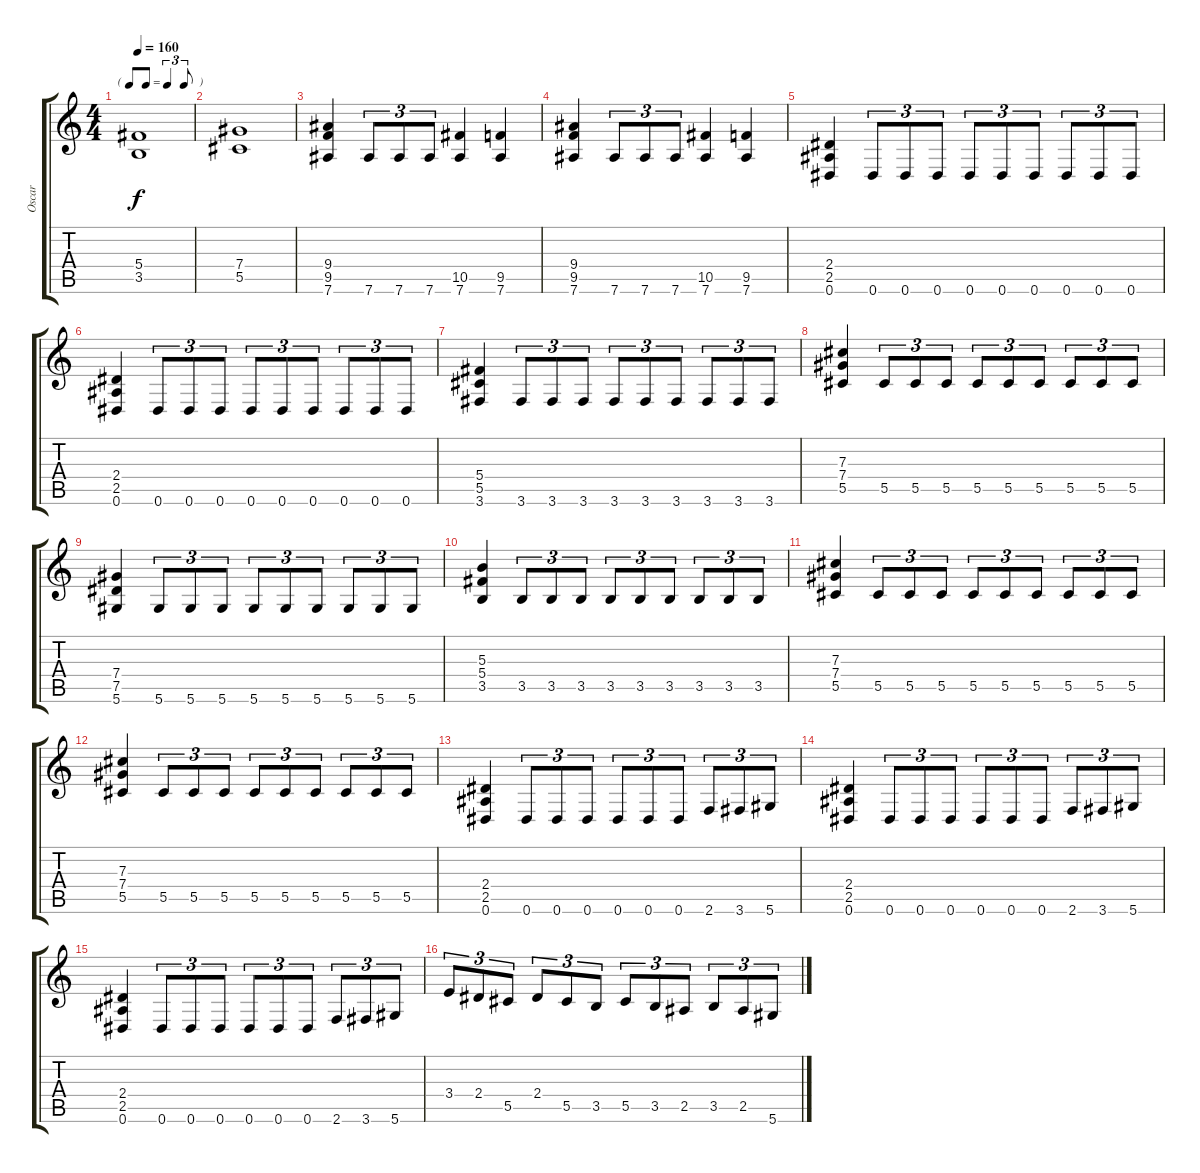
\track ("Oscar" "Oscar") {instrument distortionguitar}
\staff {score tabs}
\tuning (Eb4 Bb3 Gb3 Db3 Ab2 Eb2) {hide}
\ts (4 4)
\tf triplet8th
\tempo 160
\clef g2
\ks c
(5.4 3.5).1{dy f} |
(7.4 5.5).1 |
(9.4 9.5 7.6).4 7.6.8{tu (3 2)} 7.6.8{tu (3 2)} 7.6.8{tu (3 2)} (10.5 7.6).4 (9.5 7.6).4 |
(9.4 9.5 7.6).4 7.6.8{tu (3 2)} 7.6.8{tu (3 2)} 7.6.8{tu (3 2)} (10.5 7.6).4 (9.5 7.6).4 |
(2.4 2.5 0.6).4 0.6.8{tu (3 2)} 0.6.8{tu (3 2)} 0.6.8{tu (3 2)} 0.6.8{tu (3 2)} 0.6.8{tu (3 2)} 0.6.8{tu (3 2)} 0.6.8{tu (3 2)} 0.6.8{tu (3 2)} 0.6.8{tu (3 2)} |
(2.4 2.5 0.6).4 0.6.8{tu (3 2)} 0.6.8{tu (3 2)} 0.6.8{tu (3 2)} 0.6.8{tu (3 2)} 0.6.8{tu (3 2)} 0.6.8{tu (3 2)} 0.6.8{tu (3 2)} 0.6.8{tu (3 2)} 0.6.8{tu (3 2)} |
(5.4 5.5 3.6).4 3.6.8{tu (3 2)} 3.6.8{tu (3 2)} 3.6.8{tu (3 2)} 3.6.8{tu (3 2)} 3.6.8{tu (3 2)} 3.6.8{tu (3 2)} 3.6.8{tu (3 2)} 3.6.8{tu (3 2)} 3.6.8{tu (3 2)} |
(7.3 7.4 5.5).4 5.5.8{tu (3 2)} 5.5.8{tu (3 2)} 5.5.8{tu (3 2)} 5.5.8{tu (3 2)} 5.5.8{tu (3 2)} 5.5.8{tu (3 2)} 5.5.8{tu (3 2)} 5.5.8{tu (3 2)} 5.5.8{tu (3 2)} |
(7.4 7.5 5.6).4 5.6.8{tu (3 2)} 5.6.8{tu (3 2)} 5.6.8{tu (3 2)} 5.6.8{tu (3 2)} 5.6.8{tu (3 2)} 5.6.8{tu (3 2)} 5.6.8{tu (3 2)} 5.6.8{tu (3 2)} 5.6.8{tu (3 2)} |
(5.3 5.4 3.5).4 3.5.8{tu (3 2)} 3.5.8{tu (3 2)} 3.5.8{tu (3 2)} 3.5.8{tu (3 2)} 3.5.8{tu (3 2)} 3.5.8{tu (3 2)} 3.5.8{tu (3 2)} 3.5.8{tu (3 2)} 3.5.8{tu (3 2)} |
(7.3 7.4 5.5).4 5.5.8{tu (3 2)} 5.5.8{tu (3 2)} 5.5.8{tu (3 2)} 5.5.8{tu (3 2)} 5.5.8{tu (3 2)} 5.5.8{tu (3 2)} 5.5.8{tu (3 2)} 5.5.8{tu (3 2)} 5.5.8{tu (3 2)} |
(7.3 7.4 5.5).4 5.5.8{tu (3 2)} 5.5.8{tu (3 2)} 5.5.8{tu (3 2)} 5.5.8{tu (3 2)} 5.5.8{tu (3 2)} 5.5.8{tu (3 2)} 5.5.8{tu (3 2)} 5.5.8{tu (3 2)} 5.5.8{tu (3 2)} |
(2.4 2.5 0.6).4 0.6.8{tu (3 2)} 0.6.8{tu (3 2)} 0.6.8{tu (3 2)} 0.6.8{tu (3 2)} 0.6.8{tu (3 2)} 0.6.8{tu (3 2)} 2.6.8{tu (3 2)} 3.6.8{tu (3 2)} 5.6.8{tu (3 2)} |
(2.4 2.5 0.6).4 0.6.8{tu (3 2)} 0.6.8{tu (3 2)} 0.6.8{tu (3 2)} 0.6.8{tu (3 2)} 0.6.8{tu (3 2)} 0.6.8{tu (3 2)} 2.6.8{tu (3 2)} 3.6.8{tu (3 2)} 5.6.8{tu (3 2)} |
(2.4 2.5 0.6).4 0.6.8{tu (3 2)} 0.6.8{tu (3 2)} 0.6.8{tu (3 2)} 0.6.8{tu (3 2)} 0.6.8{tu (3 2)} 0.6.8{tu (3 2)} 2.6.8{tu (3 2)} 3.6.8{tu (3 2)} 5.6.8{tu (3 2)} |
3.4.8{tu (3 2)} 2.4.8{tu (3 2)} 5.5.8{tu (3 2)} 2.4.8{tu (3 2)} 5.5.8{tu (3 2)} 3.5.8{tu (3 2)} 5.5.8{tu (3 2)} 3.5.8{tu (3 2)} 2.5.8{tu (3 2)} 3.5.8{tu (3 2)} 2.5.8{tu (3 2)} 5.6.8{tu (3 2)}
